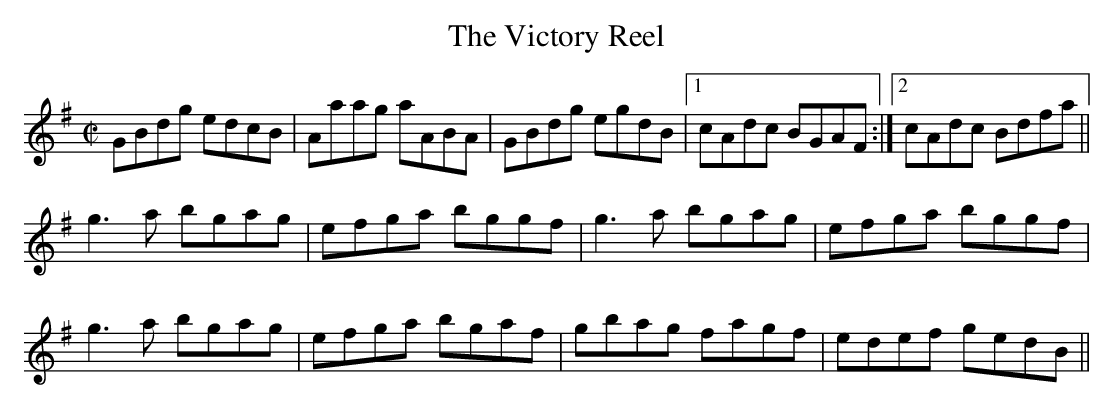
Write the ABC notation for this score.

X:1
T:Victory Reel, The
M:C|
K:G
GBdg edcB|Aaag aABA|GBdg egdB|1 cAdc BGAF:|2 cAdc Bdfa||
g3a bgag|efga bggf|g3a bgag|efga bggf|
g3a bgag|efga bgaf|gbag fagf|edef gedB||
